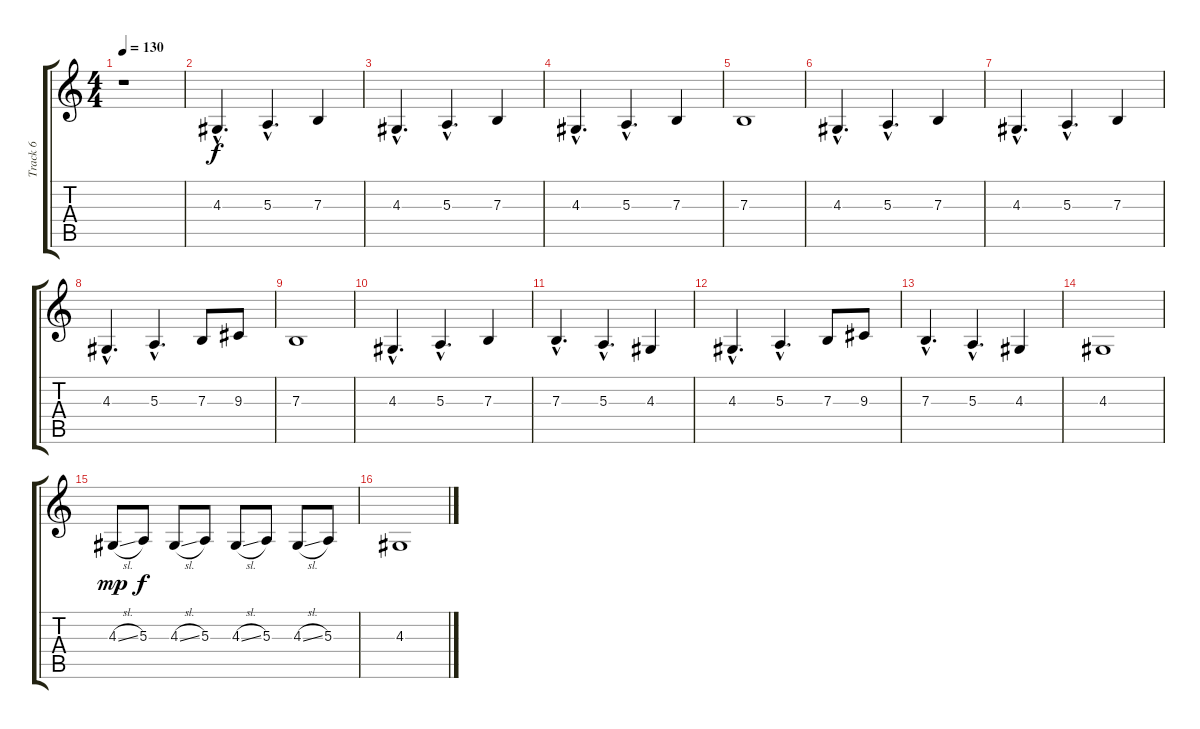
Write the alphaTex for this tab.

\track ("Track 6" "Track 6") {instrument violin}
\staff {score tabs}
\tuning (Db4 Ab3 E3 B2 Gb2 Db2) {hide}
\ts (4 4)
\tempo 130
\clef g2
\ks c
r.1{dy f} |
4.3{hac}.4{d} 5.3{hac}.4{d} 7.3.4 |
4.3{hac}.4{d} 5.3{hac}.4{d} 7.3.4 |
4.3{hac}.4{d} 5.3{hac}.4{d} 7.3.4 |
7.3.1 |
4.3{hac}.4{d} 5.3{hac}.4{d} 7.3.4 |
4.3{hac}.4{d} 5.3{hac}.4{d} 7.3.4 |
4.3{hac}.4{d} 5.3{hac}.4{d} 7.3.8 9.3.8 |
7.3.1 |
4.3{hac}.4{d} 5.3{hac}.4{d} 7.3.4 |
7.3{hac}.4{d} 5.3{hac}.4{d} 4.3.4 |
4.3{hac}.4{d} 5.3{hac}.4{d} 7.3.8 9.3.8 |
7.3{hac}.4{d} 5.3{hac}.4{d} 4.3.4 |
4.3.1 |
4.3{sl}.8{dy mp} 5.3.8{dy f} 4.3{sl}.8 5.3.8 4.3{sl}.8 5.3.8 4.3{sl}.8 5.3.8 |
4.3.1
